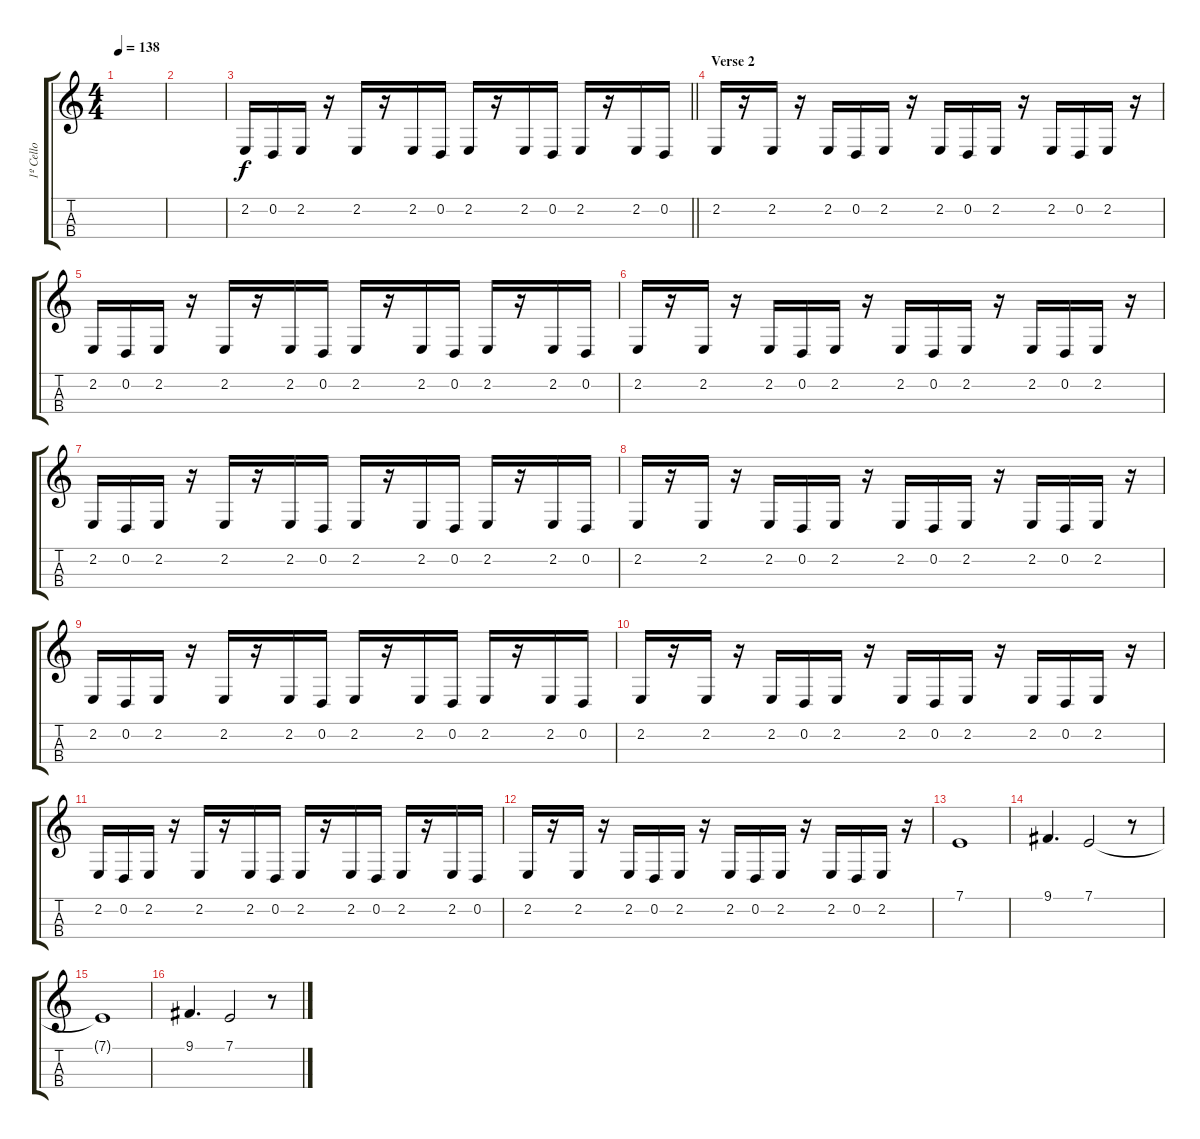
\track ("1º Cello" "1º Cello") {instrument cello}
\staff {score tabs}
\tuning (A3 D3 G2 C2) {hide}
\ts (4 4)
\tempo 138
\clef g2
\ks c
|
|
\barLineRight lightlight
2.2.16 0.2.16 2.2.16 r.16 2.2.16 r.16 2.2.16 0.2.16 2.2.16 r.16 2.2.16 0.2.16 2.2.16 r.16 2.2.16 0.2.16 |
\section ("" "Verse 2")
2.2.16 r.16 2.2.16 r.16 2.2.16 0.2.16 2.2.16 r.16 2.2.16 0.2.16 2.2.16 r.16 2.2.16 0.2.16 2.2.16 r.16 |
2.2.16 0.2.16 2.2.16 r.16 2.2.16 r.16 2.2.16 0.2.16 2.2.16 r.16 2.2.16 0.2.16 2.2.16 r.16 2.2.16 0.2.16 |
2.2.16 r.16 2.2.16 r.16 2.2.16 0.2.16 2.2.16 r.16 2.2.16 0.2.16 2.2.16 r.16 2.2.16 0.2.16 2.2.16 r.16 |
2.2.16 0.2.16 2.2.16 r.16 2.2.16 r.16 2.2.16 0.2.16 2.2.16 r.16 2.2.16 0.2.16 2.2.16 r.16 2.2.16 0.2.16 |
2.2.16 r.16 2.2.16 r.16 2.2.16 0.2.16 2.2.16 r.16 2.2.16 0.2.16 2.2.16 r.16 2.2.16 0.2.16 2.2.16 r.16 |
2.2.16 0.2.16 2.2.16 r.16 2.2.16 r.16 2.2.16 0.2.16 2.2.16 r.16 2.2.16 0.2.16 2.2.16 r.16 2.2.16 0.2.16 |
2.2.16 r.16 2.2.16 r.16 2.2.16 0.2.16 2.2.16 r.16 2.2.16 0.2.16 2.2.16 r.16 2.2.16 0.2.16 2.2.16 r.16 |
2.2.16 0.2.16 2.2.16 r.16 2.2.16 r.16 2.2.16 0.2.16 2.2.16 r.16 2.2.16 0.2.16 2.2.16 r.16 2.2.16 0.2.16 |
2.2.16 r.16 2.2.16 r.16 2.2.16 0.2.16 2.2.16 r.16 2.2.16 0.2.16 2.2.16 r.16 2.2.16 0.2.16 2.2.16 r.16 |
7.1.1 |
9.1.4{d} 7.1.2 r.8 |
7.1{t}.1 |
9.1.4{d} 7.1.2 r.8
